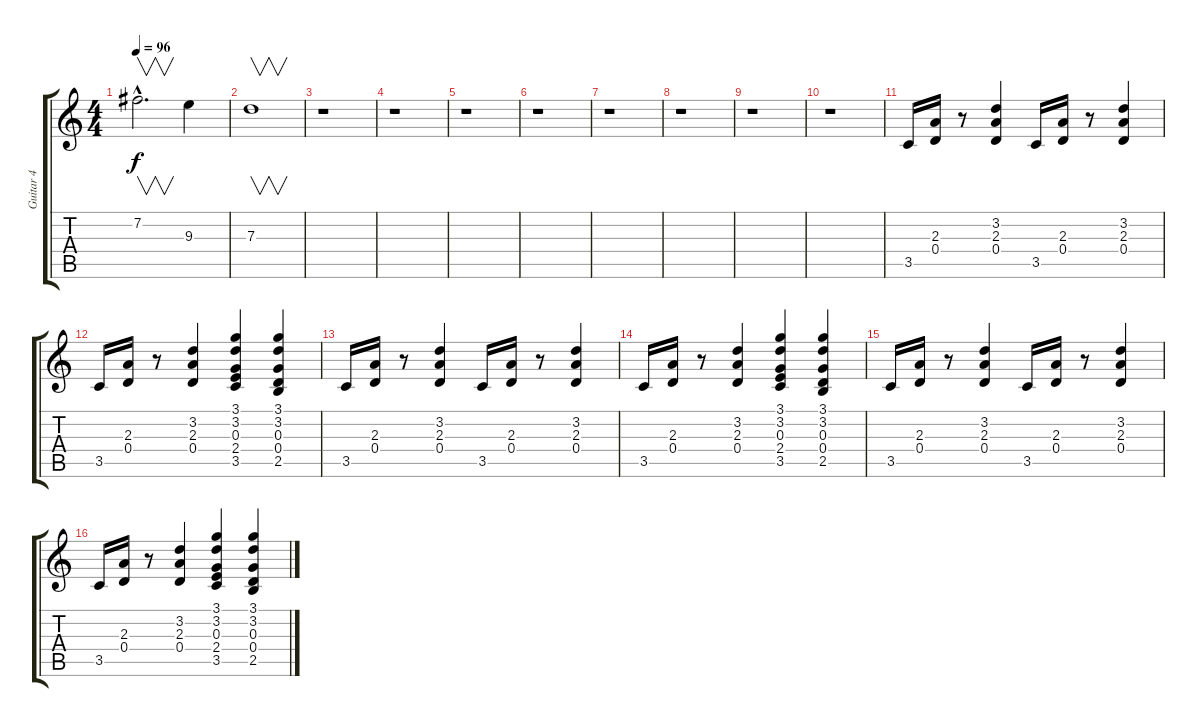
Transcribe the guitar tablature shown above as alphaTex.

\track ("Guitar 4" "Guitar 4") {instrument overdrivenguitar}
\staff {score tabs}
\tuning (E4 B3 G3 D3 A2 D2) {hide}
\ts (4 4)
\tempo 96
\clef g2
\ks c
7.2{hac}.2{v d dy f} 9.3.4 |
7.3.1{v} |
r.1 |
r.1 |
r.1 |
r.1 |
r.1 |
r.1 |
r.1 |
r.1 |
3.5.16 (2.3 0.4).16 r.8 (3.2 2.3 0.4).4 3.5.16 (2.3 0.4).16 r.8 (3.2 2.3 0.4).4 |
3.5.16 (2.3 0.4).16 r.8 (3.2 2.3 0.4).4 (3.1 3.2 0.3 2.4 3.5).4 (3.1 3.2 0.3 0.4 2.5).4 |
3.5.16 (2.3 0.4).16 r.8 (3.2 2.3 0.4).4 3.5.16 (2.3 0.4).16 r.8 (3.2 2.3 0.4).4 |
3.5.16 (2.3 0.4).16 r.8 (3.2 2.3 0.4).4 (3.1 3.2 0.3 2.4 3.5).4 (3.1 3.2 0.3 0.4 2.5).4 |
3.5.16 (2.3 0.4).16 r.8 (3.2 2.3 0.4).4 3.5.16 (2.3 0.4).16 r.8 (3.2 2.3 0.4).4 |
3.5.16 (2.3 0.4).16 r.8 (3.2 2.3 0.4).4 (3.1 3.2 0.3 2.4 3.5).4 (3.1 3.2 0.3 0.4 2.5).4
